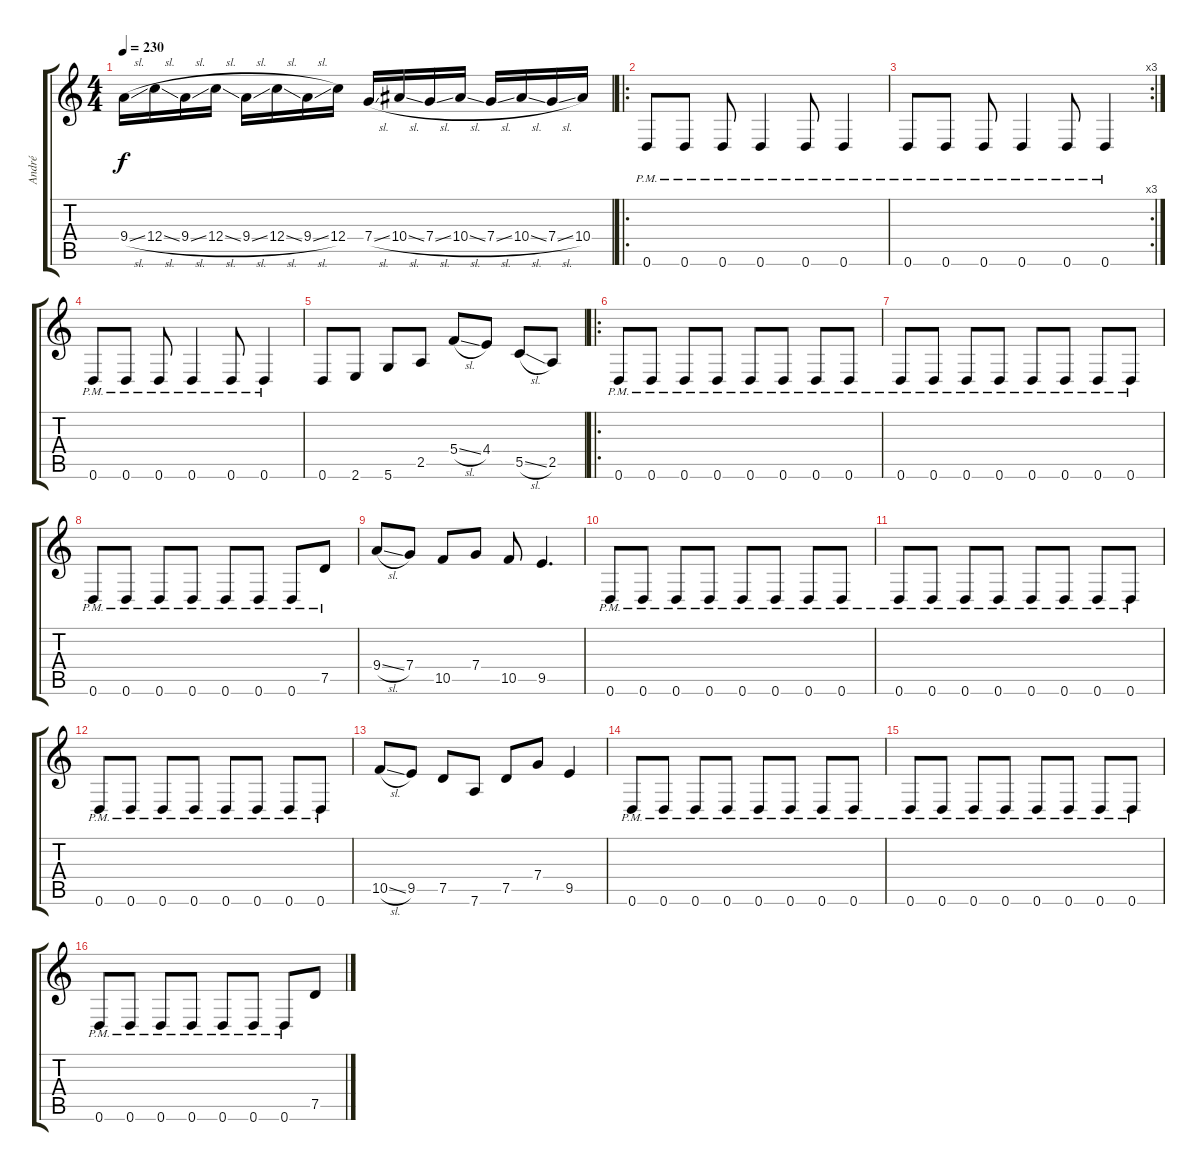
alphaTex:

\track ("André" "André") {instrument distortionguitar}
\staff {score tabs}
\tuning (D4 A3 F3 C3 G2 D2) {hide}
\ts (4 4)
\tempo 230
\clef g2
\ks c
9.4{sl}.16{dy f} 12.4{sl}.16 9.4{sl}.16 12.4{sl}.16 9.4{sl}.16 12.4{sl}.16 9.4{sl}.16 12.4.16 7.4{sl}.16 10.4{sl}.16 7.4{sl}.16 10.4{sl}.16 7.4{sl}.16 10.4{sl}.16 7.4{sl}.16 10.4.16 |
\ro
0.6{pm}.8 0.6{pm}.8 0.6{pm}.8 0.6{pm}.4 0.6{pm}.8 0.6{pm}.4 |
\rc 3
0.6{pm}.8 0.6{pm}.8 0.6{pm}.8 0.6{pm}.4 0.6{pm}.8 0.6{pm}.4 |
0.6{pm}.8 0.6{pm}.8 0.6{pm}.8 0.6{pm}.4 0.6{pm}.8 0.6{pm}.4 |
0.6.8 2.6.8 5.6.8 2.5.8 5.4{sl}.8 4.4.8 5.5{sl}.8 2.5.8 |
\ro
0.6{pm}.8 0.6{pm}.8 0.6{pm}.8 0.6{pm}.8 0.6{pm}.8 0.6{pm}.8 0.6{pm}.8 0.6{pm}.8 |
0.6{pm}.8 0.6{pm}.8 0.6{pm}.8 0.6{pm}.8 0.6{pm}.8 0.6{pm}.8 0.6{pm}.8 0.6{pm}.8 |
0.6{pm}.8 0.6{pm}.8 0.6{pm}.8 0.6{pm}.8 0.6{pm}.8 0.6{pm}.8 0.6{pm}.8 7.5{pm}.8 |
9.4{sl}.8 7.4.8 10.5.8 7.4.8 10.5.8 9.5.4{d} |
0.6{pm}.8 0.6{pm}.8 0.6{pm}.8 0.6{pm}.8 0.6{pm}.8 0.6{pm}.8 0.6{pm}.8 0.6{pm}.8 |
0.6{pm}.8 0.6{pm}.8 0.6{pm}.8 0.6{pm}.8 0.6{pm}.8 0.6{pm}.8 0.6{pm}.8 0.6{pm}.8 |
0.6{pm}.8 0.6{pm}.8 0.6{pm}.8 0.6{pm}.8 0.6{pm}.8 0.6{pm}.8 0.6{pm}.8 0.6{pm}.8 |
10.5{sl}.8 9.5.8 7.5.8 7.6.8 7.5.8 7.4.8 9.5.4 |
0.6{pm}.8 0.6{pm}.8 0.6{pm}.8 0.6{pm}.8 0.6{pm}.8 0.6{pm}.8 0.6{pm}.8 0.6{pm}.8 |
0.6{pm}.8 0.6{pm}.8 0.6{pm}.8 0.6{pm}.8 0.6{pm}.8 0.6{pm}.8 0.6{pm}.8 0.6{pm}.8 |
0.6{pm}.8 0.6{pm}.8 0.6{pm}.8 0.6{pm}.8 0.6{pm}.8 0.6{pm}.8 0.6{pm}.8 7.5.8
